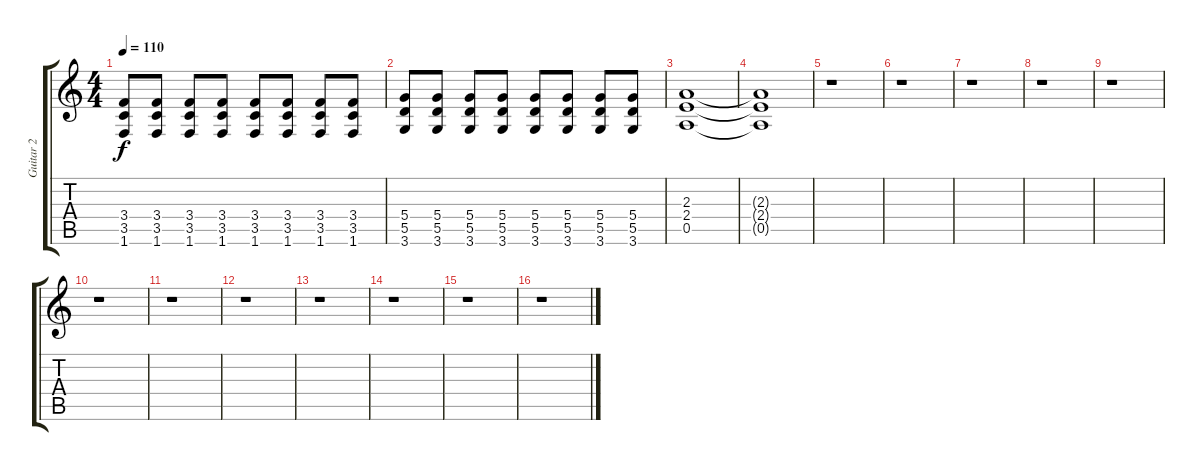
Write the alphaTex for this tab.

\track ("Guitar 2" "Guitar 2") {instrument overdrivenguitar}
\staff {score tabs}
\tuning (E4 B3 G3 D3 A2 E2) {hide}
\ts (4 4)
\tempo 110
\clef g2
\ks c
(3.4 3.5 1.6).8{dy f} (3.4 3.5 1.6).8 (3.4 3.5 1.6).8 (3.4 3.5 1.6).8 (3.4 3.5 1.6).8 (3.4 3.5 1.6).8 (3.4 3.5 1.6).8 (3.4 3.5 1.6).8 |
(5.4 5.5 3.6).8 (5.4 5.5 3.6).8 (5.4 5.5 3.6).8 (5.4 5.5 3.6).8 (5.4 5.5 3.6).8 (5.4 5.5 3.6).8 (5.4 5.5 3.6).8 (5.4 5.5 3.6).8 |
(2.3 2.4 0.5).1 |
(2.3{t} 2.4{t} 0.5{t}).1 |
r.1 |
r.1 |
r.1 |
r.1 |
r.1 |
r.1 |
r.1 |
r.1 |
r.1 |
r.1 |
r.1 |
r.1
